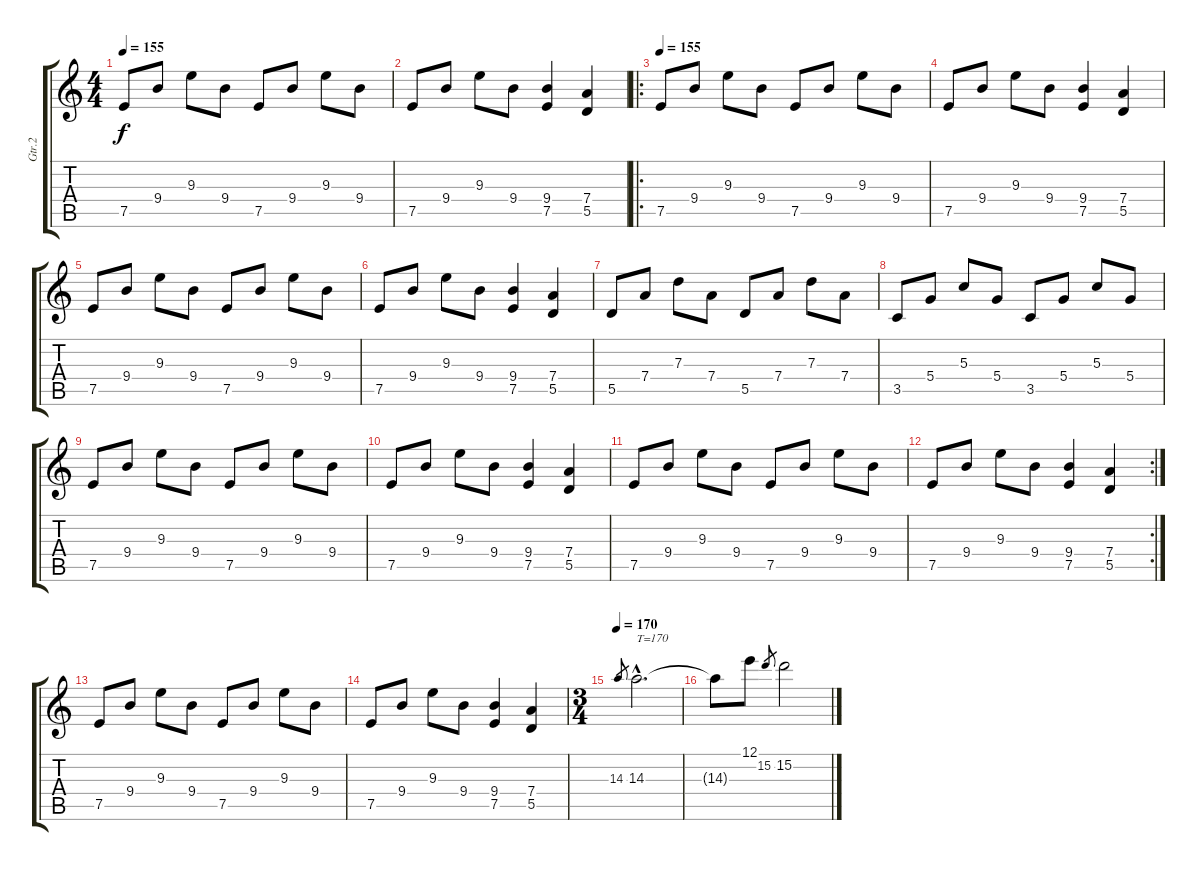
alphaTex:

\track ("Gtr.2" "Gtr.2") {instrument overdrivenguitar}
\staff {score tabs}
\tuning (E4 B3 G3 D3 A2 E2) {hide}
\ts (4 4)
\tempo 155
\clef g2
\ks c
7.5.8{dy f} 9.4.8 9.3.8 9.4.8 7.5.8 9.4.8 9.3.8 9.4.8 |
7.5.8 9.4.8 9.3.8 9.4.8 (9.4 7.5).4 (7.4 5.5).4 |
\ro
\tempo 155
7.5.8 9.4.8 9.3.8 9.4.8 7.5.8 9.4.8 9.3.8 9.4.8 |
7.5.8 9.4.8 9.3.8 9.4.8 (9.4 7.5).4 (7.4 5.5).4 |
7.5.8 9.4.8 9.3.8 9.4.8 7.5.8 9.4.8 9.3.8 9.4.8 |
7.5.8 9.4.8 9.3.8 9.4.8 (9.4 7.5).4 (7.4 5.5).4 |
5.5.8 7.4.8 7.3.8 7.4.8 5.5.8 7.4.8 7.3.8 7.4.8 |
3.5.8 5.4.8 5.3.8 5.4.8 3.5.8 5.4.8 5.3.8 5.4.8 |
7.5.8 9.4.8 9.3.8 9.4.8 7.5.8 9.4.8 9.3.8 9.4.8 |
7.5.8 9.4.8 9.3.8 9.4.8 (9.4 7.5).4 (7.4 5.5).4 |
7.5.8 9.4.8 9.3.8 9.4.8 7.5.8 9.4.8 9.3.8 9.4.8 |
\rc 2
7.5.8 9.4.8 9.3.8 9.4.8 (9.4 7.5).4 (7.4 5.5).4 |
7.5.8 9.4.8 9.3.8 9.4.8 7.5.8 9.4.8 9.3.8 9.4.8 |
7.5.8 9.4.8 9.3.8 9.4.8 (9.4 7.5).4 (7.4 5.5).4 |
\ts (3 4)
\tempo 170
14.3.8{gr} 14.3{hac}.2{d txt "T=170"} |
14.3{t}.8 12.1.8 15.2.8{gr} 15.2.2
